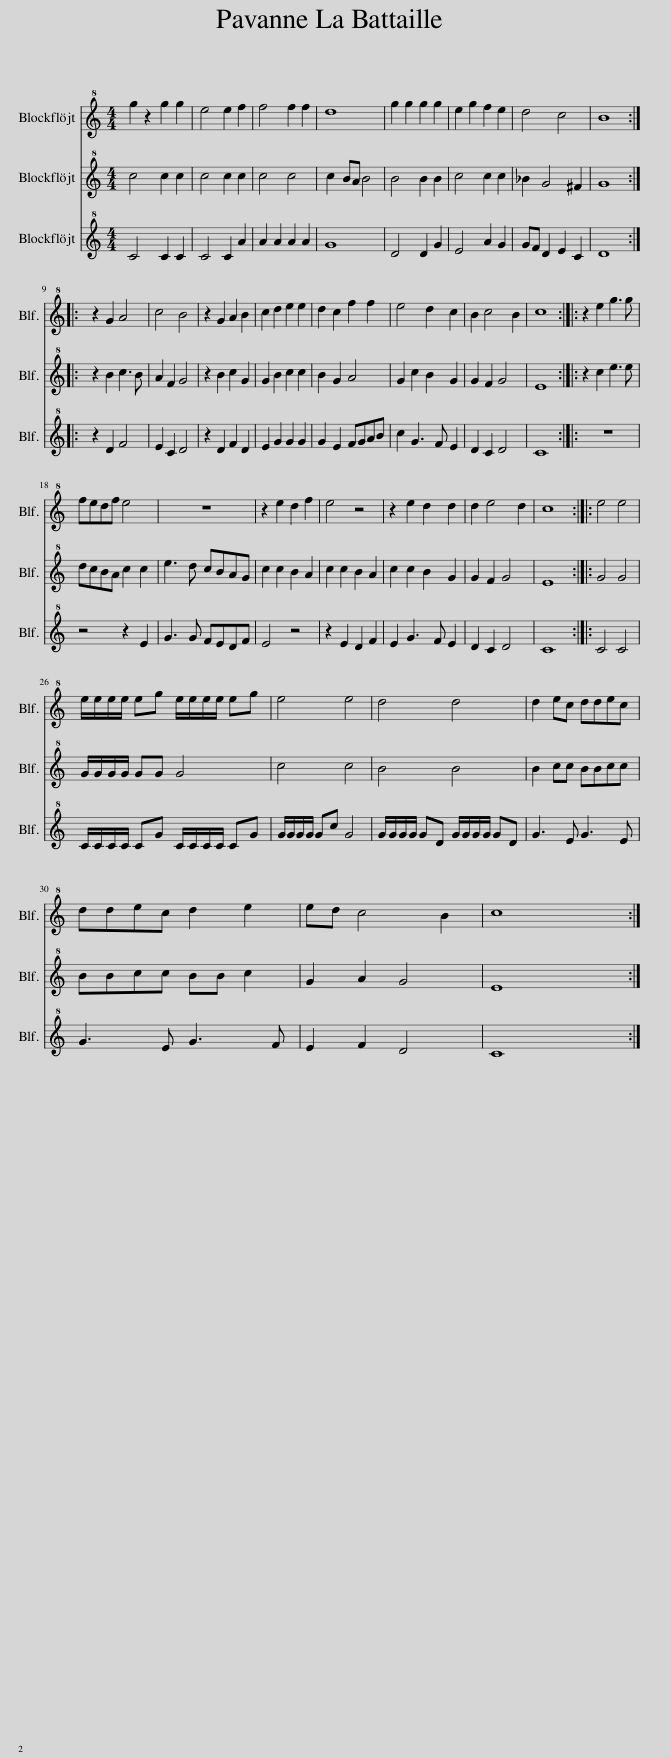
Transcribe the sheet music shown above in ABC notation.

X:1
%%score 1 2 3
L:1/8
M:4/4
I:linebreak $
K:C
V:1 treble+8
V:2 treble+8
V:3 treble+8
V:1
 g2 z2 g2 g2 | e4 e2 f2 | f4 f2 f2 | d8 | g2 g2 g2 g2 | %5
 e2 g2 f2 e2 | d4 c4 | B8 ::$ z2 G2 A4 | c4 B4 | %10
 z2 G2 A2 B2 | c2 d2 e2 e2 | d2 c2 f2 f2 | e4 d2 c2 | B2 c4 B2 | %15
 c8 :: z2 e2 g3 g |$ fedf e4 | z8 | z2 e2 d2 f2 | %20
 e4 z4 | z2 e2 d2 d2 | d2 e4 d2 | c8 :: e4 e4 |$ %25
 e/e/e/e/ eg e/e/e/e/ eg | e4 e4 | d4 d4 | d2 ec ddec |$ ddec d2 e2 | %30
 ed c4 B2 | c8 :| %32
V:2
 c4 c2 c2 | c4 c2 c2 | c4 c4 | c2 BA B4 | B4 B2 B2 | %5
 c4 c2 c2 | _B2 G4 ^F2 | G8 ::$ z2 B2 c3 B | A2 F2 G4 | %10
 z2 B2 c2 G2 | G2 B2 c2 c2 | B2 G2 A4 | G2 c2 B2 G2 | G2 F2 G4 | %15
 E8 :: z2 c2 e3 e |$ dcBA c2 c2 | e3 d cBAG | c2 c2 B2 A2 | %20
 c2 c2 B2 A2 | c2 c2 B2 G2 | G2 F2 G4 | E8 :: G4 G4 |$ %25
 G/G/G/G/ GG G4 | c4 c4 | B4 B4 | B2 cc BBcc |$ BBcc BB c2 | %30
 G2 A2 G4 | E8 :| %32
V:3
 C4 C2 C2 | C4 C2 A2 | A2 A2 A2 A2 | G8 | D4 D2 G2 | %5
 E4 A2 G2 | GF D2 E2 C2 | D8 ::$ z2 D2 F4 | E2 C2 D4 | %10
 z2 D2 F2 D2 | E2 G2 G2 G2 | G2 E2 FGAB | c2 G3 F E2 | D2 C2 D4 | %15
 C8 :: z8 |$ z4 z2 E2 | G3 G FEDF | E4 z4 | %20
 z2 E2 D2 F2 | E2 G3 F E2 | D2 C2 D4 | C8 :: C4 C4 |$ %25
 C/C/C/C/ CG C/C/C/C/ CG | G/G/G/G/ Gc G4 | G/G/G/G/ GD G/G/G/G/ GD | G3 E G3 E |$ G3 E G3 F | %30
 E2 F2 D4 | C8 :| %32
